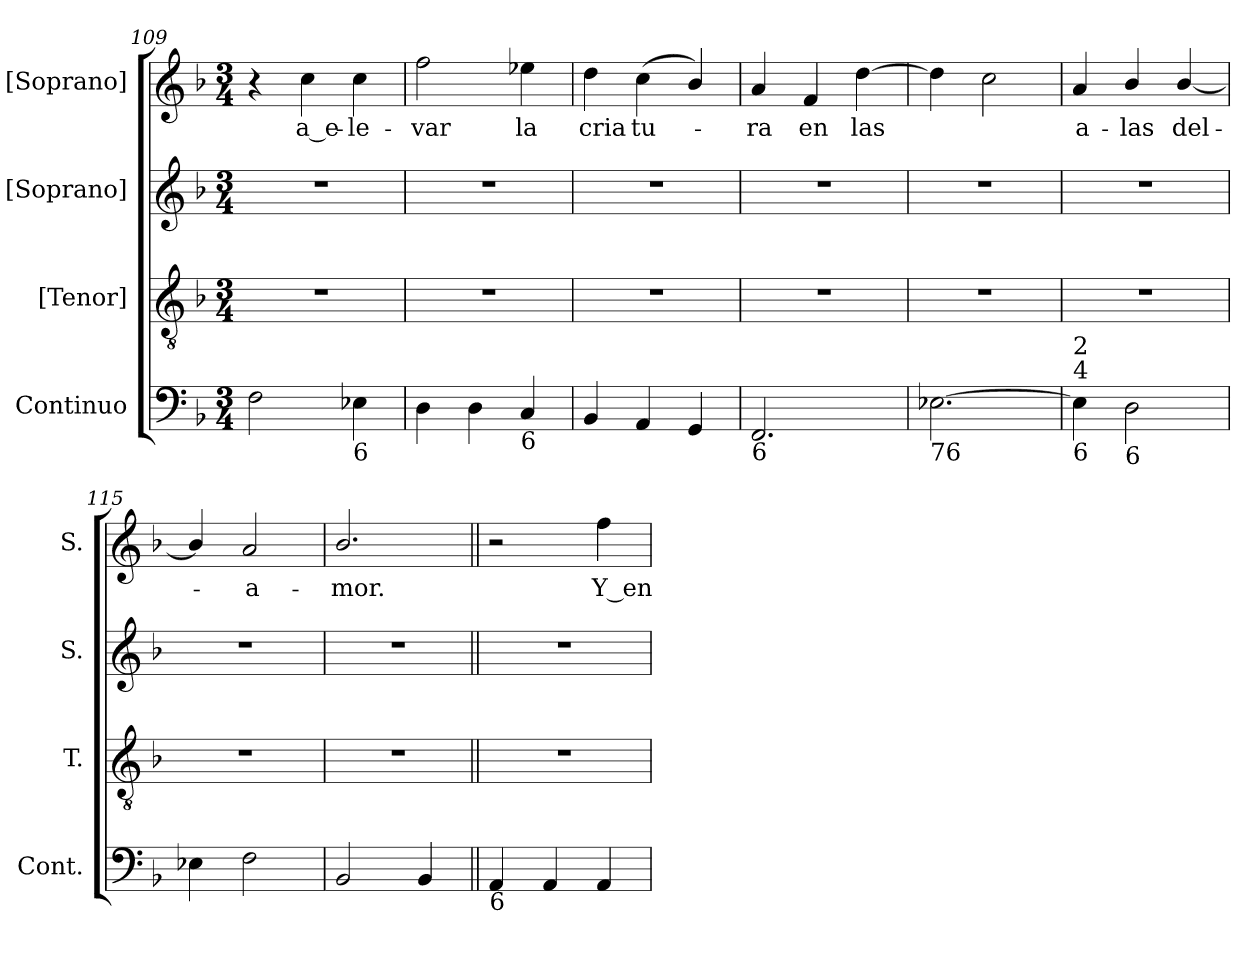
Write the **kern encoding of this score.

**kern	**kern	**kern	**kern	**text
*part4	*part3	*part2	*part1	*part1
*staff4	*staff3	*staff2	*staff1	*staff1
*I"Continuo	*I"[Tenor]	*I"[Soprano]	*I"[Soprano]	*
*I'Cont.	*I'T.	*I'S.	*I'S.	*
!!LO:LB:g=z
*clefF4	*clefGv2	*clefG2	*clefG2	*
*	*ITrd7c12	*	*	*
*k[b-]	*k[b-]	*k[b-]	*k[b-]	*
*F:	*F:	*F:	*F:	*
*M3/4	*M3/4	*M3/4	*M3/4	*
=109	=109	=109	=109	=109
!	!LO:N:vis=1	!LO:N:vis=1	!	!
2Fi\	2.r	2.r	4r	.
!	!	!	!	!LO:LY:b:color=#000000
.	.	.	4cci\	a_e-
!LO:TX:b:t=6	!	!	!	!
!	!	!	!	!LO:LY:b:color=#000000
4E-Xi\	.	.	4cci\	-le-
=110	=110	=110	=110	=110
!	!LO:N:vis=1	!LO:N:vis=1	!	!
!	!	!	!	!LO:LY:b:color=#000000
4Di\	2.r	2.r	2ffi\	-var
4Di\	.	.	.	.
!LO:TX:b:t=6	!	!	!	!
!	!	!	!	!LO:LY:b:color=#000000
4Ci/	.	.	4ee-Xi\	la
=111	=111	=111	=111	=111
!	!LO:N:vis=1	!LO:N:vis=1	!	!
!	!	!	!	!LO:LY:b:color=#000000
4BB-i/	2.r	2.r	4ddi\	cria
!	!	!	!	!LO:LY:b:color=#000000
4AAi/	.	.	(4cci\	tu-
4GGi/	.	.	4b-i/)	.
=112	=112	=112	=112	=112
!	!LO:N:vis=1	!LO:N:vis=1	!	!
!LO:TX:b:t=6	!	!	!	!
!	!	!	!	!LO:LY:b:color=#000000
2.FFi/	2.r	2.r	4ai/	-ra
!	!	!	!	!LO:LY:b:color=#000000
.	.	.	4fi/	en
!	!	!	!	!LO:LY:b:color=#000000
.	.	.	[4ddi\	las
=113	=113	=113	=113	=113
!LO:TX:b:t=76	!	!	!	!
!	!LO:N:vis=1	!LO:N:vis=1	!	!
[2.E-Xi\	2.r	2.r	4ddi\]	.
.	.	.	2cci\	.
=114	=114	=114	=114	=114
!	!LO:N:vis=1	!LO:N:vis=1	!	!
!LO:TX:b:t=6	!	!	!	!
!LO:TX:t=4	!	!	!	!
!LO:TX:t=2	!	!	!	!
!	!	!	!	!LO:LY:b:color=#000000
4E-i\]	2.r	2.r	4ai/	a-
!LO:TX:b:t=6	!	!	!	!
!	!	!	!	!LO:LY:b:color=#000000
2Di\	.	.	4b-i/	-las
!	!	!	!	!LO:LY:b:color=#000000
.	.	.	[4b-i/	del-
=115	=115	=115	=115	=115
!	!LO:N:vis=1	!LO:N:vis=1	!	!
4E-Xi\	2.r	2.r	4b-i/]	.
!	!	!	!	!LO:LY:b:color=#000000
2Fi\	.	.	2ai/	-a-
=116	=116	=116	=116	=116
!	!LO:N:vis=1	!LO:N:vis=1	!	!
!	!	!	!	!LO:LY:b:color=#000000
2BB-i/	2.r	2.r	2.b-i/	-mor.
4BB-i/	.	.	.	.
!!LO:PB:g=z
=117||	=117||	=117||	=117||	=117||
!LO:TX:b:t=6	!	!	!	!
!	!LO:N:vis=1	!LO:N:vis=1	!	!
4AAi/	2.r	2.r	2r	.
4AAi/	.	.	.	.
!	!	!	!	!LO:LY:b:color=#000000
4AAi/	.	.	4ffi\	Y_en
=	=	=	=	=
*-	*-	*-	*-	*-
